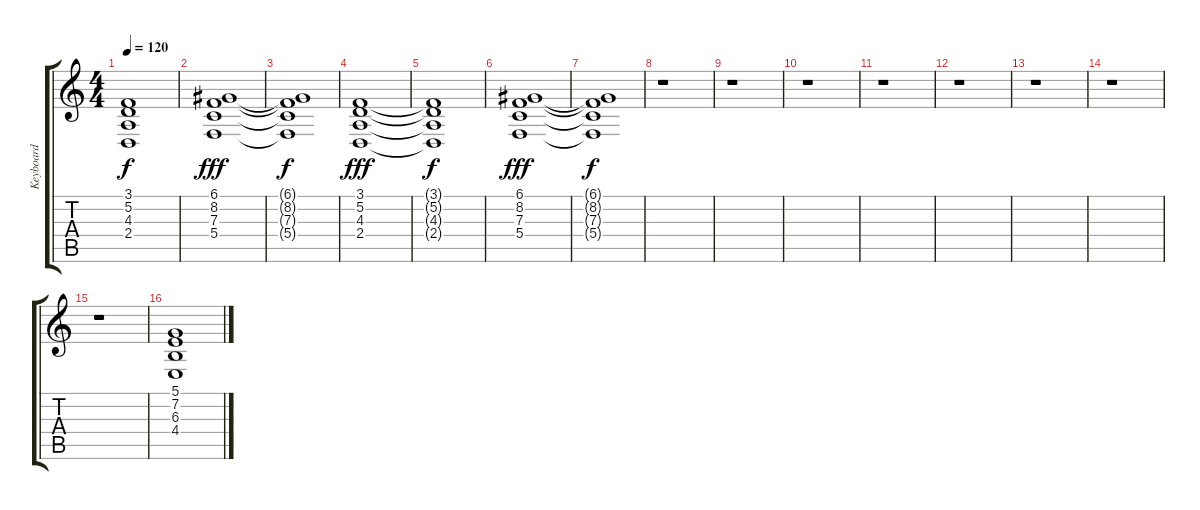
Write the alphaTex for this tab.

\track ("Keyboard" "Keyboard") {instrument choiraahs}
\staff {score tabs}
\tuning (D4 A3 F3 C3 G2 D2) {hide}
\ts (4 4)
\tempo 120
\clef g2
\ks c
(3.1{t} 5.2{t} 4.3{t} 2.4{t}).1{dy f} |
(6.1 8.2 7.3 5.4).1{dy fff} |
(6.1{t} 8.2{t} 7.3{t} 5.4{t}).1{dy f} |
(3.1 5.2 4.3 2.4).1{dy fff} |
(3.1{t} 5.2{t} 4.3{t} 2.4{t}).1{dy f} |
(6.1 8.2 7.3 5.4).1{dy fff} |
(6.1{t} 8.2{t} 7.3{t} 5.4{t}).1{dy f} |
r.1 |
r.1 |
r.1 |
r.1 |
r.1 |
r.1 |
r.1 |
r.1 |
(5.1 7.2 6.3 4.4).1{volume 11 balance 5}
